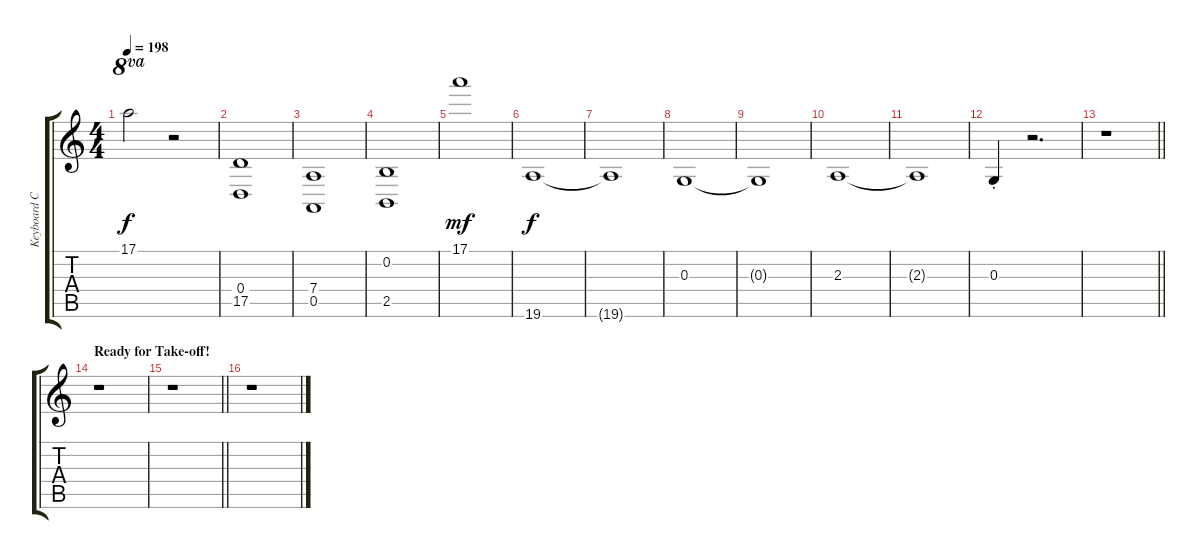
\track ("Keyboard Crunch" "Keyboard C") {instrument lead2sawtooth}
\staff {score tabs}
\tuning (E5 B3 G3 D3 A2 D2) {hide}
\ts (4 4)
\tempo 198
\clef g2
\ks c
17.1.2{ot 8va dy f} r.2 |
(0.4 17.5).1 |
(7.4 0.5).1 |
(0.2 2.5).1 |
17.1.1{dy mf} |
19.6.1{dy f} |
19.6{t}.1 |
0.3.1 |
0.3{t}.1 |
2.3.1 |
2.3{t}.1 |
0.3{st}.4 r.2{d} |
\barLineRight lightlight
r.1 |
\section ("" "Ready for Take-off!")
r.1 |
\barLineRight lightlight
r.1 |
r.1
